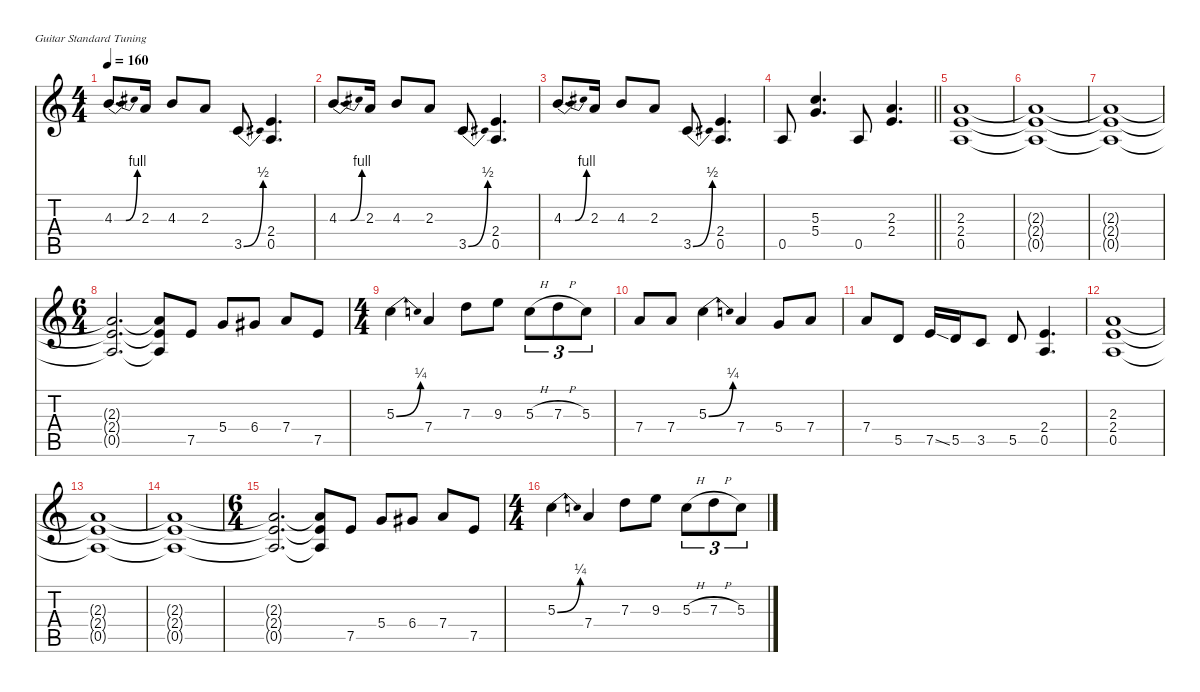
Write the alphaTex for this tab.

\defaultSystemsLayout 4
\hideDynamics
\bracketExtendMode nobrackets
\singleTrackTrackNamePolicy hidden
\multiTrackTrackNamePolicy hidden
\firstSystemTrackNameMode fullname
\firstSystemTrackNameOrientation horizontal
\otherSystemsTrackNameOrientation horizontal
\track ("Guitar 1" "od.guit.") {defaultSystemsLayout 8 mute instrument overdrivenguitar}
\staff {score tabs}
\tuning (E4 B3 G3 D3 A2 E2)
\ts (4 4)
\tempo 160
\clef g2
\ks c
4.3{be (bendrelease 0 0 15 4 36 4 7.0000002 0)}.8{d dy f beam Up} 2.3.16{beam Up} 4.3.8{beam Up} 2.3.8{beam Up} 3.5{be (bend 0 0 30 2)}.8{beam Up} (2.4 0.5).4{d beam Up} |
4.3{be (bendrelease 0 0 15 4 36 4 7.0000002 0)}.8{d beam Up} 2.3.16{beam Up} 4.3.8{beam Up} 2.3.8{beam Up} 3.5{be (bend 0 0 30 2)}.8{beam Up} (2.4 0.5).4{d beam Up} |
4.3{be (bendrelease 0 0 15 4 36 4 7.0000002 0)}.8{d beam Up} 2.3.16{beam Up} 4.3.8{beam Up} 2.3.8{beam Up} 3.5{be (bend 0 0 30 2)}.8{beam Up} (2.4 0.5).4{d beam Up} |
\barLineRight lightlight
0.5.8{beam Up} (5.3 5.4).4{d beam Up} 0.5.8{beam Up} (2.3 2.4).4{d beam Up} |
(2.3 2.4 0.5).1{beam Up} |
(2.3{t} 2.4{t} 0.5{t}).1{beam Up} |
(2.3{t} 2.4{t} 0.5{t}).1{beam Up} |
\ts (6 4)
(2.3{t} 2.4{t} 0.5{t}).2{d beam Up} (2.3{t} 2.4{t} 0.5{t}).8{beam Up} 7.5.8{beam Up} 5.4.8{beam Up} 6.4{acc #}.8{beam Up} 7.4.8{beam Up} 7.5.8{beam Up} |
\ts (4 4)
5.3{be (bend 0 0 30 1)}.4{beam Down} 7.4.4{beam Up} 7.3.8{beam Down} 9.3.8{beam Down} 5.3{h}.8{tu (3 2) beam Down} 7.3{h}.8{tu (3 2) beam Down} 5.3.8{tu (3 2) beam Down} |
7.4.8{beam Up} 7.4.8{beam Up} 5.3{be (bend 0 0 30 1)}.4{beam Down} 7.4.4{beam Up} 5.4.8{beam Up} 7.4.8{beam Up} |
7.4.8{beam Up} 5.5.8{beam Up} 7.5{ss}.16{beam Up} 5.5.16{beam Up} 3.5.8{beam Up} 5.5.8{beam Up} (2.4 0.5).4{d beam Up} |
(2.3 2.4 0.5).1{beam Up} |
(2.3{t} 2.4{t} 0.5{t}).1{beam Up} |
(2.3{t} 2.4{t} 0.5{t}).1{beam Up} |
\ts (6 4)
(2.3{t} 2.4{t} 0.5{t}).2{d beam Up} (2.3{t} 2.4{t} 0.5{t}).8{beam Up} 7.5.8{beam Up} 5.4.8{beam Up} 6.4{acc #}.8{beam Up} 7.4.8{beam Up} 7.5.8{beam Up} |
\ts (4 4)
5.3{be (bend 0 0 30 1)}.4{beam Down} 7.4.4{beam Up} 7.3.8{beam Down} 9.3.8{beam Down} 5.3{h}.8{tu (3 2) beam Down} 7.3{h}.8{tu (3 2) beam Down} 5.3.8{tu (3 2) beam Down}
